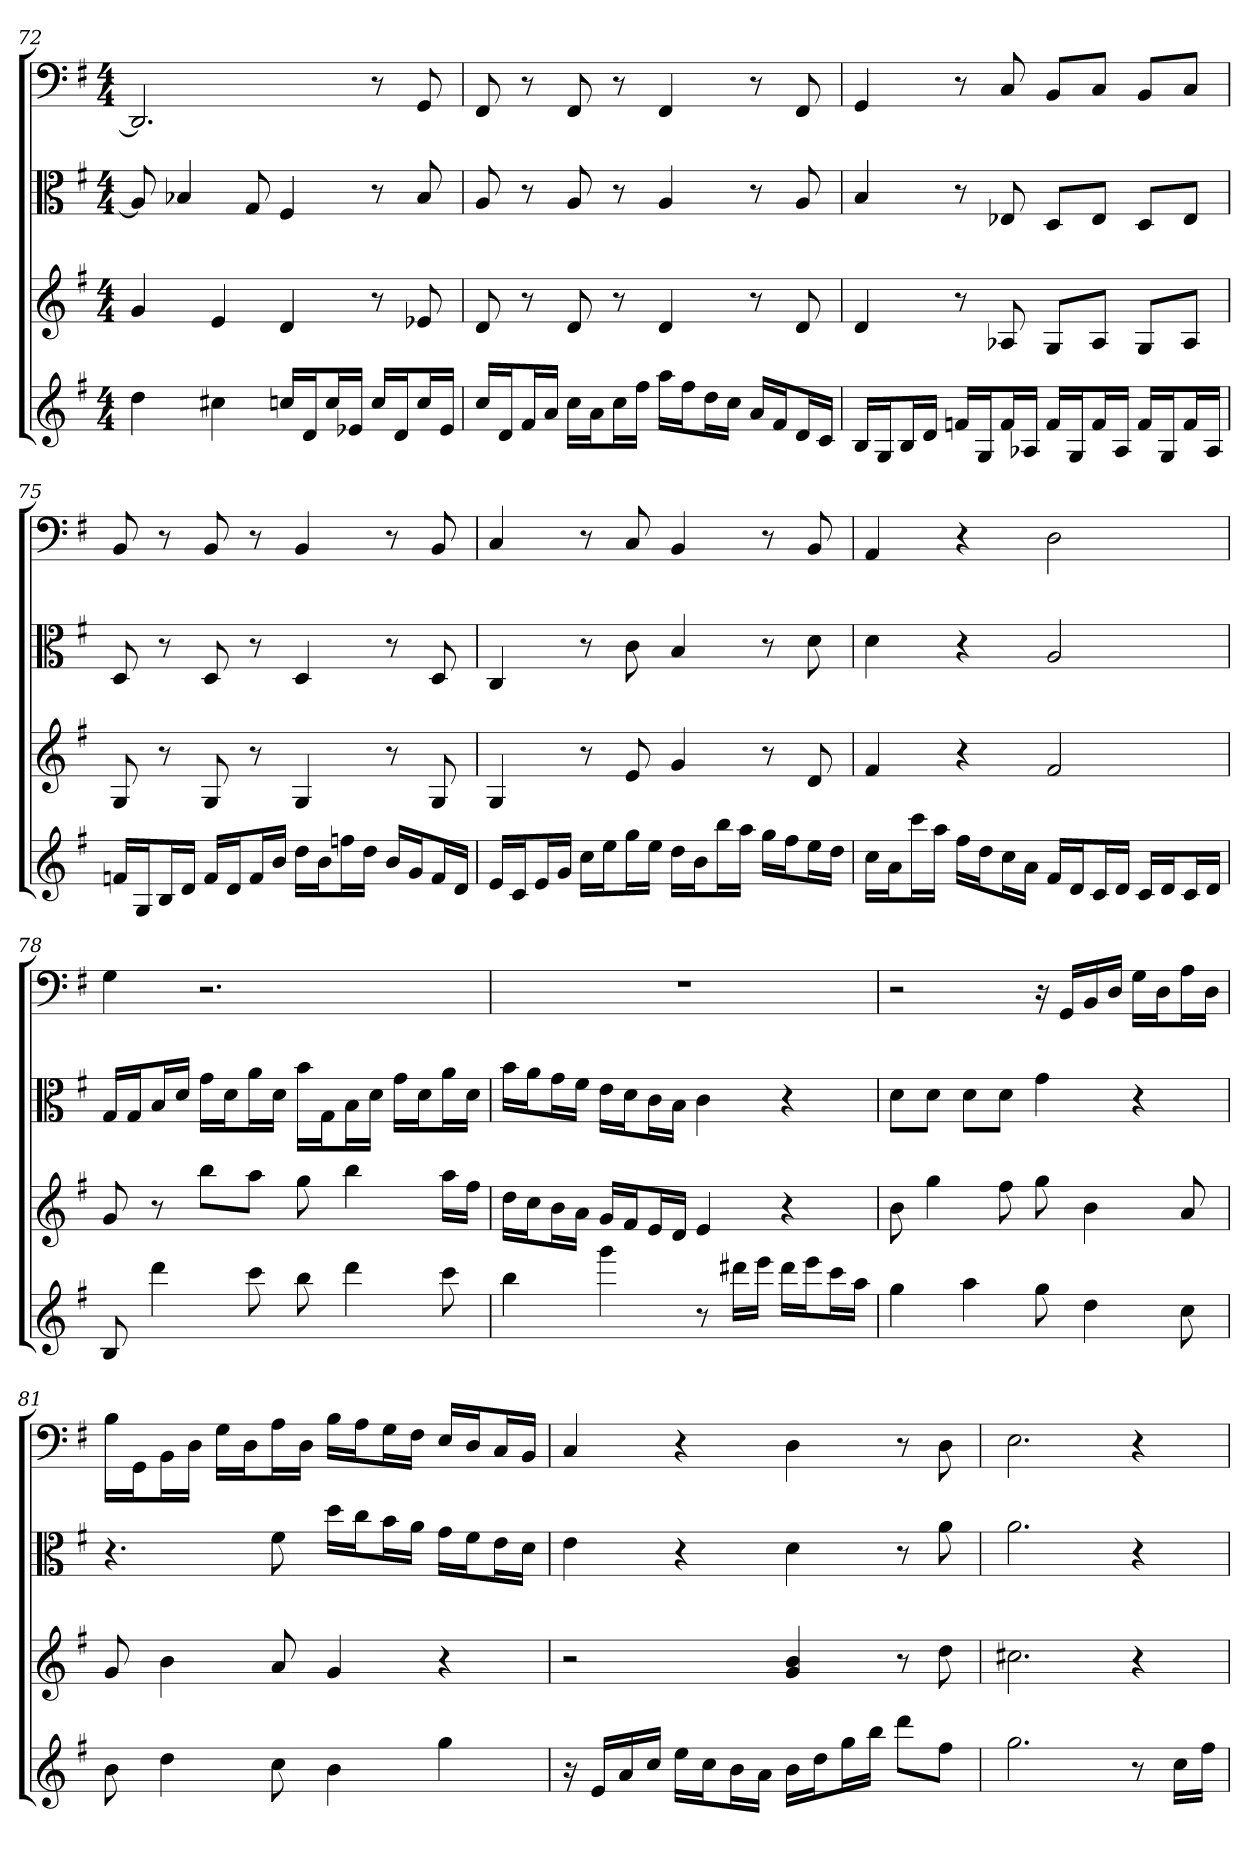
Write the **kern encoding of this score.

**kern	**kern	**kern	**kern
*part4	*part3	*part2	*part1
*staff4	*staff3	*staff2	*staff1
*	*	*clefC3	*clefF4
*k[f#]	*k[f#]	*k[f#]	*k[f#]
*G:	*G:	*G:	*G:
*M4/4	*M4/4	*M4/4	*M4/4
=72	=72	=72	=72
4dd	4g	8A]	2.DD]
.	.	4B-X	.
4cc#X	4e	.	.
.	.	8G	.
16ccnLL	4d	4F#	.
16dJ	.	.	.
16ccL	.	.	.
16e-XJJ	.	.	.
16ccLL	8r	8r	8r
16dJ	.	.	.
16ccL	8e-X	8B-	8GG
16e-JJ	.	.	.
=73	=73	=73	=73
16ccLL	8d	8A	8FF#
16dJ	.	.	.
16f#L	8r	8r	8r
16aJJ	.	.	.
16ccLL	8d	8A	8FF#
16aJ	.	.	.
16ccL	8r	8r	8r
16ff#JJ	.	.	.
16aaLL	4d	4A	4FF#
16ff#J	.	.	.
16ddL	.	.	.
16ccJJ	.	.	.
16aLL	8r	8r	8r
16f#J	.	.	.
16dL	8d	8A	8FF#
16cJJ	.	.	.
=74	=74	=74	=74
16BLL	4d	4B	4GG
16GJ	.	.	.
16BL	.	.	.
16dJJ	.	.	.
16fnLL	8r	8r	8r
16GJ	.	.	.
16fL	8A-X	8E-X	8C
16A-XJJ	.	.	.
16fLL	8GL	8D/L	8BB/L
16GJ	.	.	.
16fL	8A-J	8E-/J	8C/J
16A-JJ	.	.	.
16fLL	8GL	8D/L	8BB/L
16GJ	.	.	.
16fL	8A-J	8E-/J	8C/J
16A-JJ	.	.	.
=75	=75	=75	=75
16fnLL	8G	8D	8BB
16GJ	.	.	.
16BL	8r	8r	8r
16dJJ	.	.	.
16fLL	8G	8D	8BB
16dJ	.	.	.
16fL	8r	8r	8r
16bJJ	.	.	.
16ddLL	4G	4D	4BB
16bJ	.	.	.
16ffnL	.	.	.
16ddJJ	.	.	.
16bLL	8r	8r	8r
16gJ	.	.	.
16fL	8G	8D	8BB
16dJJ	.	.	.
=76	=76	=76	=76
16eLL	4G	4C	4C
16cJ	.	.	.
16eL	.	.	.
16gJJ	.	.	.
16ccLL	8r	8r	8r
16eeJ	.	.	.
16ggL	8e	8c	8C
16eeJJ	.	.	.
16ddLL	4g	4B	4BB
16bJ	.	.	.
16bbL	.	.	.
16aaJJ	.	.	.
16ggLL	8r	8r	8r
16ff#J	.	.	.
16eeL	8d	8d	8BB
16ddJJ	.	.	.
=77	=77	=77	=77
16ccLL	4f#	4d	4AA
16aJ	.	.	.
16cccL	.	.	.
16aaJJ	.	.	.
16ff#LL	4r	4r	4r
16ddJ	.	.	.
16ccL	.	.	.
16aJJ	.	.	.
16f#LL	2f#	2A	2D
16dJ	.	.	.
16cL	.	.	.
16dJJ	.	.	.
16cLL	.	.	.
16dJ	.	.	.
16cL	.	.	.
16dJJ	.	.	.
=78	=78	=78	=78
8B	8g	16G/LL	4G
.	.	16G/J	.
4ddd	8r	16B/L	.
.	.	16d/JJ	.
.	8bbL	16g\LL	2.r
.	.	16d\J	.
8ccc	8aaJ	16a\L	.
.	.	16d\JJ	.
8bb	8gg	16b\LL	.
.	.	16G\J	.
4ddd	4bb	16B\L	.
.	.	16d\JJ	.
.	.	16g\LL	.
.	.	16d\J	.
8ccc	16aaLL	16a\L	.
.	16ff#JJ	16d\JJ	.
=79	=79	=79	=79
4bb	16ddLL	16b\LL	1r
.	16ccJ	16a\J	.
.	16bL	16g\L	.
.	16aJJ	16f#\JJ	.
4ggg	16gLL	16e\LL	.
.	16f#J	16d\J	.
.	16eL	16c\L	.
.	16dJJ	16B\JJ	.
8r	4e	4c	.
16ddd#XLL	.	.	.
16eeeJJ	.	.	.
16ddd#LL	4r	4r	.
16eeeJ	.	.	.
16cccL	.	.	.
16aaJJ	.	.	.
=80	=80	=80	=80
4gg	8b	8d\L	2r
.	4gg	8d\J	.
4aa	.	8d\L	.
.	8ff#	8d\J	.
8gg	8gg	4g	16r
.	.	.	16GG/LL
4dd	4b	.	16BB/
.	.	.	16D/JJ
.	.	4r	16G\LL
.	.	.	16D\J
8cc	8a	.	16A\L
.	.	.	16D\JJ
=81	=81	=81	=81
8b	8g	4.r	16B\LL
.	.	.	16GG\J
4dd	4b	.	16BB\L
.	.	.	16D\JJ
.	.	.	16G\LL
.	.	.	16D\J
8cc	8a	8f#	16A\L
.	.	.	16D\JJ
4b	4g	16dd\LL	16B\LL
.	.	16cc\J	16A\J
.	.	16b\L	16G\L
.	.	16a\JJ	16F#\JJ
4gg	4r	16g\LL	16E/LL
.	.	16f#\J	16D/J
.	.	16e\L	16C/L
.	.	16d\JJ	16BB/JJ
=82	=82	=82	=82
16r	2r	4e	4C
16eLL	.	.	.
16a	.	.	.
16ccJJ	.	.	.
16eeLL	.	4r	4r
16ccJ	.	.	.
16bL	.	.	.
16aJJ	.	.	.
16bLL	4g 4b	4d	4D
16ddJ	.	.	.
16ggL	.	.	.
16bbJJ	.	.	.
8dddL	8r	8r	8r
8ff#J	8dd	8a	8D
=83	=83	=83	=83
2.gg	2.cc#X	2.a	2.E
8r	4r	4r	4r
16ccLL	.	.	.
16ff#JJ	.	.	.
=	=	=	=
*-	*-	*-	*-
